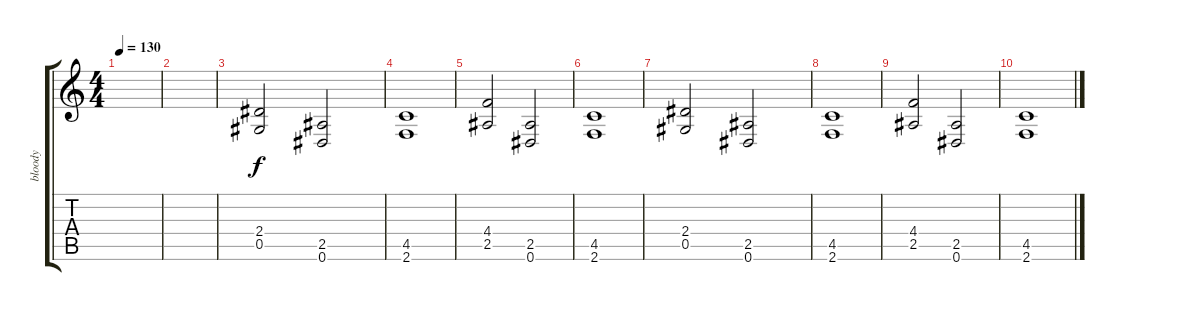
\track ("bloody" "bloody") {instrument distortionguitar}
\staff {score tabs}
\tuning (Eb4 Bb3 Gb3 Db3 Ab2 Eb2) {hide}
\ts (4 4)
\tempo 130
\clef g2
\ks c
|
|
(2.4 0.5).2 (2.5 0.6).2 |
(4.5 2.6).1 |
(4.4 2.5).2 (2.5 0.6).2 |
(4.5 2.6).1 |
(2.4 0.5).2 (2.5 0.6).2 |
(4.5 2.6).1 |
(4.4 2.5).2 (2.5 0.6).2 |
(4.5 2.6).1
